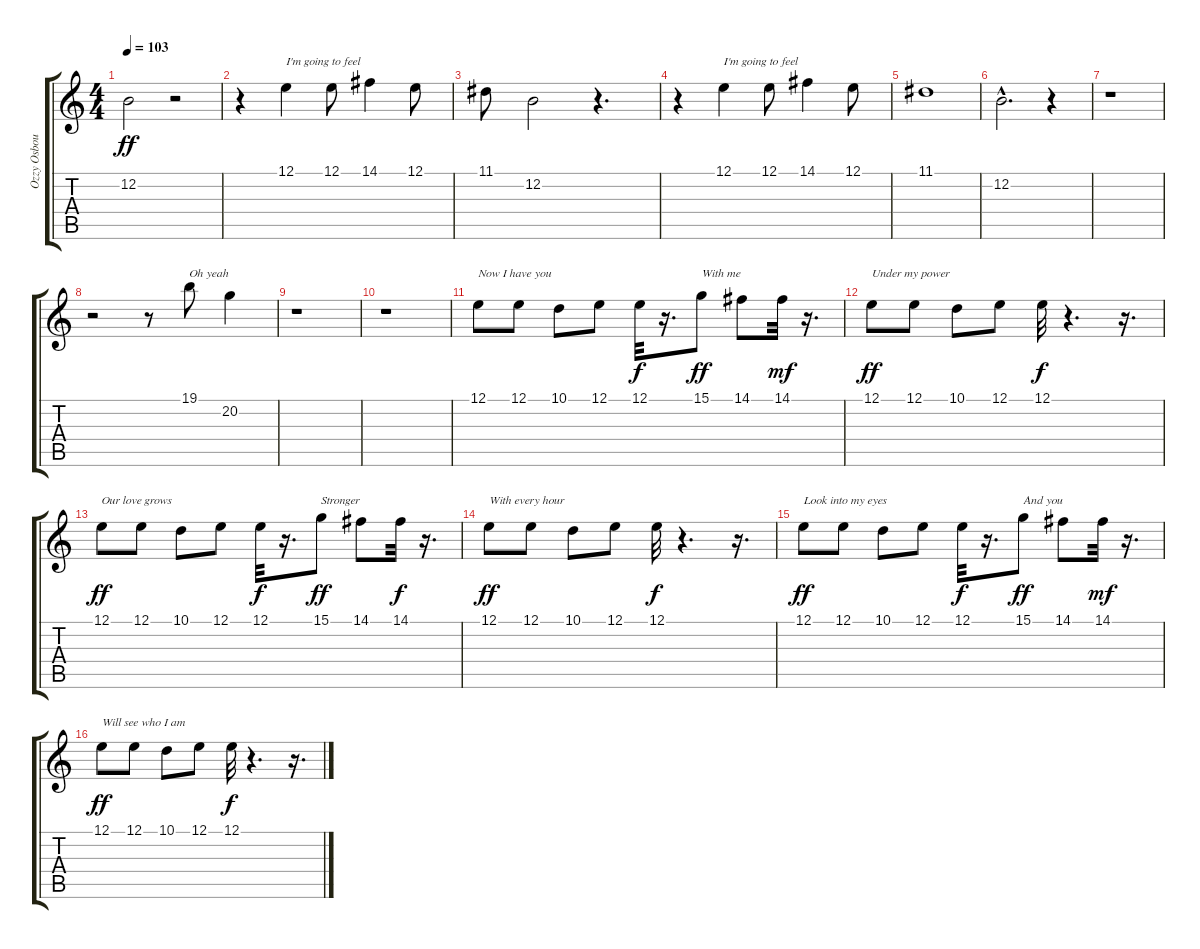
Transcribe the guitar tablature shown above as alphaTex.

\track ("Ozzy Osbourne" "Ozzy Osbou") {instrument lead6voice}
\staff {score tabs}
\tuning (E4 B3 G3 D3 A2 E2) {hide}
\ts (4 4)
\tempo 103
\clef g2
\ks c
12.2.2{dy ff} r.2 |
r.4 12.1.4{txt "I'm going to feel"} 12.1.8 14.1.4 12.1.8 |
11.1.8 12.2.2 r.4{d} |
r.4 12.1.4{txt "I'm going to feel"} 12.1.8 14.1.4 12.1.8 |
11.1.1 |
12.2{hac}.2{d} r.4 |
r.1 |
r.2 r.8 19.1.8{txt "Oh yeah"} 20.2.4 |
r.1 |
r.1 |
12.1.8{txt "Now I have you"} 12.1.8 10.1.8 12.1.8 12.1.32{dy f} r.16{d} 15.1.8{txt "With me" dy ff} 14.1.8 14.1.32{dy mf} r.16{d} |
12.1.8{txt "Under my power" dy ff} 12.1.8 10.1.8 12.1.8 12.1.32{dy f} r.4{d} r.16{d} |
12.1.8{txt "Our love grows" dy ff} 12.1.8 10.1.8 12.1.8 12.1.32{dy f} r.16{d} 15.1.8{txt "Stronger" dy ff} 14.1.8 14.1.32{dy f} r.16{d} |
12.1.8{txt "With every hour" dy ff} 12.1.8 10.1.8 12.1.8 12.1.32{dy f} r.4{d} r.16{d} |
12.1.8{txt "Look into my eyes" dy ff} 12.1.8 10.1.8 12.1.8 12.1.32{dy f} r.16{d} 15.1.8{txt "And you" dy ff} 14.1.8 14.1.32{dy mf} r.16{d} |
12.1.8{txt "Will see who I am" dy ff} 12.1.8 10.1.8 12.1.8 12.1.32{dy f} r.4{d} r.16{d}
